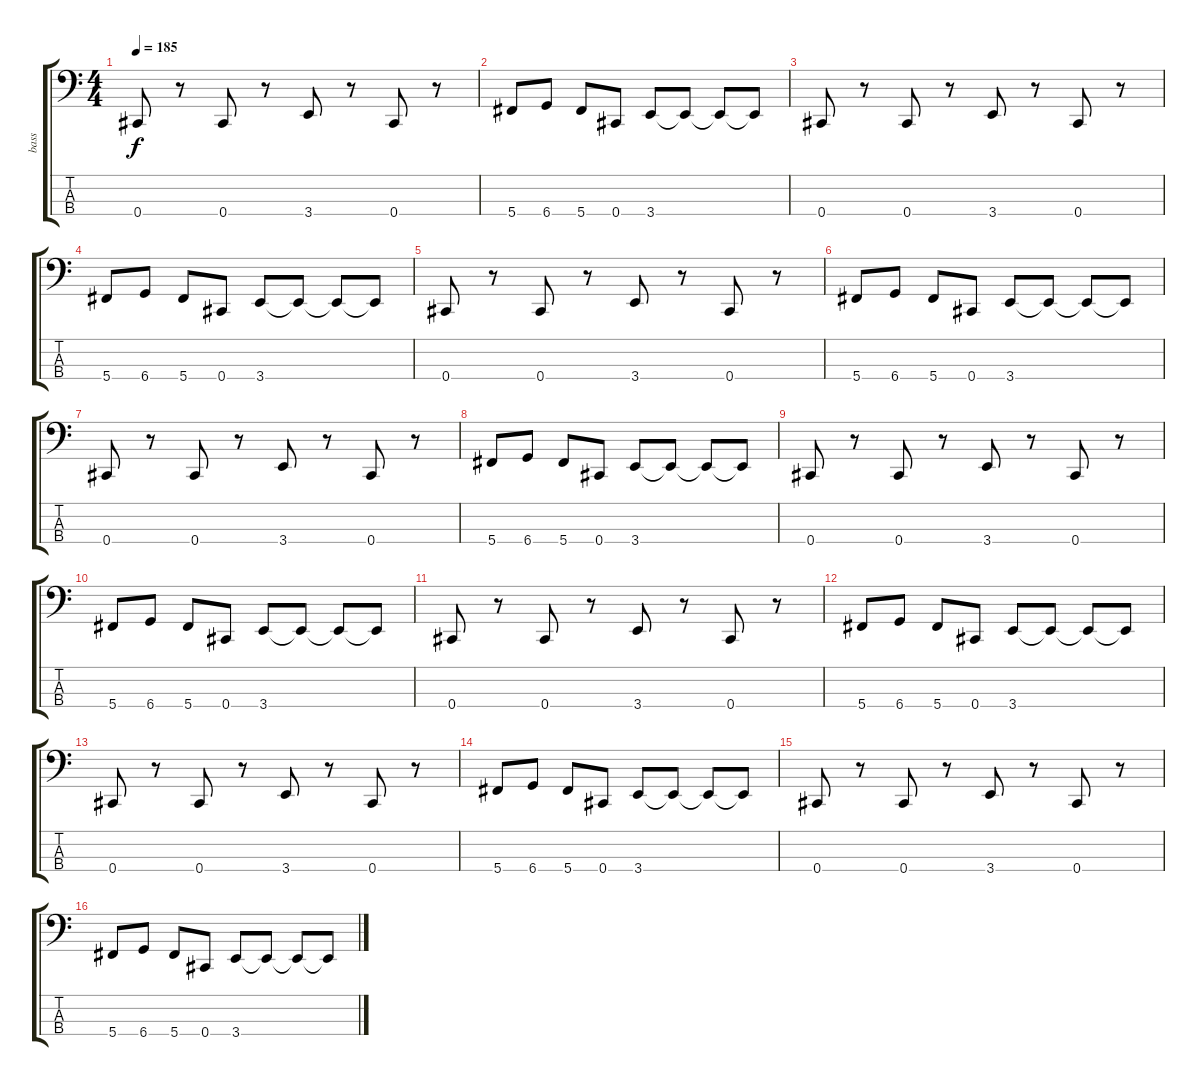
\track ("bass" "bass") {instrument electricbasspick}
\staff {score tabs}
\tuning (E2 B1 Gb1 Db1) {hide}
\ts (4 4)
\tempo 185
\clef f4
\ks c
0.4.8{dy f} r.8 0.4.8 r.8 3.4.8 r.8 0.4.8 r.8 |
5.4.8 6.4.8 5.4.8 0.4.8 3.4.8 3.4{t}.8 3.4{t}.8 3.4{t}.8 |
0.4.8 r.8 0.4.8 r.8 3.4.8 r.8 0.4.8 r.8 |
5.4.8 6.4.8 5.4.8 0.4.8 3.4.8 3.4{t}.8 3.4{t}.8 3.4{t}.8 |
0.4.8 r.8 0.4.8 r.8 3.4.8 r.8 0.4.8 r.8 |
5.4.8 6.4.8 5.4.8 0.4.8 3.4.8 3.4{t}.8 3.4{t}.8 3.4{t}.8 |
0.4.8 r.8 0.4.8 r.8 3.4.8 r.8 0.4.8 r.8 |
5.4.8 6.4.8 5.4.8 0.4.8 3.4.8 3.4{t}.8 3.4{t}.8 3.4{t}.8 |
0.4.8 r.8 0.4.8 r.8 3.4.8 r.8 0.4.8 r.8 |
5.4.8 6.4.8 5.4.8 0.4.8 3.4.8 3.4{t}.8 3.4{t}.8 3.4{t}.8 |
0.4.8 r.8 0.4.8 r.8 3.4.8 r.8 0.4.8 r.8 |
5.4.8 6.4.8 5.4.8 0.4.8 3.4.8 3.4{t}.8 3.4{t}.8 3.4{t}.8 |
0.4.8 r.8 0.4.8 r.8 3.4.8 r.8 0.4.8 r.8 |
5.4.8 6.4.8 5.4.8 0.4.8 3.4.8 3.4{t}.8 3.4{t}.8 3.4{t}.8 |
0.4.8 r.8 0.4.8 r.8 3.4.8 r.8 0.4.8 r.8 |
5.4.8 6.4.8 5.4.8 0.4.8 3.4.8 3.4{t}.8 3.4{t}.8 3.4{t}.8
